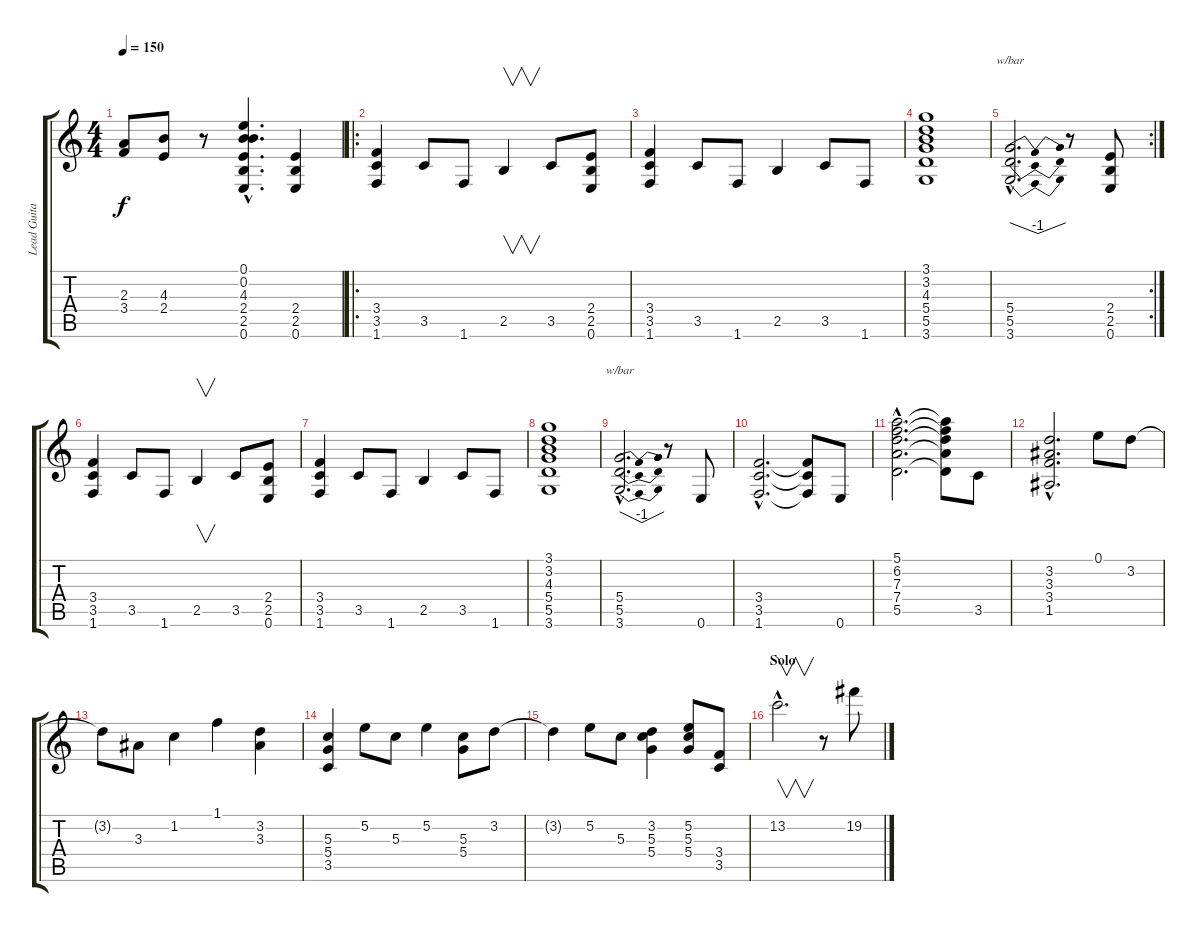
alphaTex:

\track ("Lead Guitar" "Lead Guita") {instrument overdrivenguitar}
\staff {score tabs}
\tuning (E4 B3 G3 D3 A2 E2) {hide}
\ts (4 4)
\tempo 150
\clef g2
\ks c
(2.3 3.4).8{dy f} (4.3 2.4).8 r.8 (0.1{hac} 0.2{hac} 4.3{hac} 2.4{hac} 2.5{hac} 0.6{hac}).4{d} (2.4 2.5 0.6).4 |
\ro
(3.4 3.5 1.6).4 3.5.8 1.6.8 2.5.4{v} 3.5.8 (2.4 2.5 0.6).8 |
(3.4 3.5 1.6).4 3.5.8 1.6.8 2.5.4 3.5.8 1.6.8 |
(3.1 3.2 4.3 5.4 5.5 3.6).1 |
\rc 2
(5.4{hac} 5.5{hac} 3.6{hac}).2{d tbe (dip default 0 0 30 -4 60 0)} r.8 (2.4 2.5 0.6).8 |
(3.4 3.5 1.6).4 3.5.8 1.6.8 2.5.4{v} 3.5.8 (2.4 2.5 0.6).8 |
(3.4 3.5 1.6).4 3.5.8 1.6.8 2.5.4 3.5.8 1.6.8 |
(3.1 3.2 4.3 5.4 5.5 3.6).1 |
(5.4{hac} 5.5{hac} 3.6{hac}).2{d tbe (dip default 0 0 30 -4 60 0)} r.8 0.6.8 |
(3.4{hac} 3.5{hac} 1.6{hac}).2{d} (3.4{t} 3.5{t} 1.6{t}).8 0.6.8 |
(5.1{hac} 6.2{hac} 7.3{hac} 7.4{hac} 5.5{hac}).2{d} (5.1{t} 6.2{t} 7.3{t} 7.4{t} 5.5{t}).8 3.5.8 |
(3.2{hac} 3.3{hac} 3.4{hac} 1.5{hac}).2{d} 0.1.8 3.2.8 |
3.2{t}.8 3.3.8 1.2.4 1.1.4 (3.2 3.3).4 |
(5.3 5.4 3.5).4 5.2.8 5.3.8 5.2.4 (5.3 5.4).8 3.2.8 |
3.2{t}.4 5.2.8 5.3.8 (3.2 5.3 5.4).4 (5.2 5.3 5.4).8 (3.4 3.5).8 |
\section ("" "Solo")
13.2{hac}.2{v d} r.8 19.2.8
